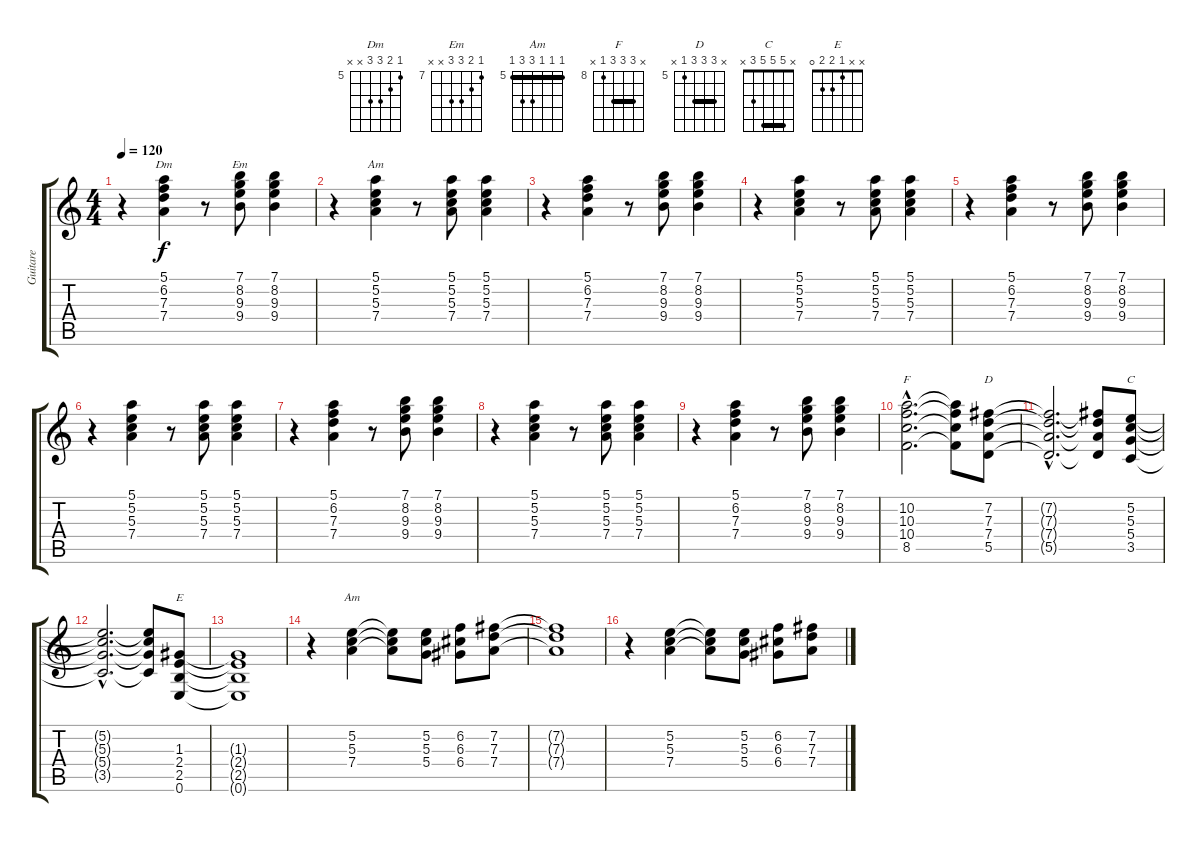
\track ("Guitare" "Guitare") {instrument electricguitarclean}
\staff {score tabs}
\tuning (E4 B3 G3 D3 A2 E2) {hide}
\chord ("Dm" 5 6 7 7 x x) {firstfret 5}
\chord ("Em" 7 8 9 9 x x) {firstfret 7}
\chord ("Am" 5 5 5 7 x x) {firstfret 5 barre 5}
\chord ("F" x 10 10 10 8 x) {firstfret 8 barre 10}
\chord ("D" x 7 7 7 5 x) {firstfret 5 barre 7}
\chord ("C" x 5 5 5 3 x) {barre 5}
\chord ("E" x x 1 2 2 0)
\chord ("Am" 5 5 5 7 7 5) {firstfret 5 barre 5}
\ts (4 4)
\tempo 120
\clef g2
\ks c
r.4{dy f} (5.1 6.2 7.3 7.4).4{ch "Dm"} r.8 (7.1 8.2 9.3 9.4).8{ch "Em"} (7.1 8.2 9.3 9.4).4 |
r.4 (5.1 5.2 5.3 7.4).4{ch "Am"} r.8 (5.1 5.2 5.3 7.4).8 (5.1 5.2 5.3 7.4).4 |
r.4 (5.1 6.2 7.3 7.4).4 r.8 (7.1 8.2 9.3 9.4).8 (7.1 8.2 9.3 9.4).4 |
r.4 (5.1 5.2 5.3 7.4).4 r.8 (5.1 5.2 5.3 7.4).8 (5.1 5.2 5.3 7.4).4 |
r.4 (5.1 6.2 7.3 7.4).4 r.8 (7.1 8.2 9.3 9.4).8 (7.1 8.2 9.3 9.4).4 |
r.4 (5.1 5.2 5.3 7.4).4 r.8 (5.1 5.2 5.3 7.4).8 (5.1 5.2 5.3 7.4).4 |
r.4 (5.1 6.2 7.3 7.4).4 r.8 (7.1 8.2 9.3 9.4).8 (7.1 8.2 9.3 9.4).4 |
r.4 (5.1 5.2 5.3 7.4).4 r.8 (5.1 5.2 5.3 7.4).8 (5.1 5.2 5.3 7.4).4 |
r.4 (5.1 6.2 7.3 7.4).4 r.8 (7.1 8.2 9.3 9.4).8 (7.1 8.2 9.3 9.4).4 |
(10.2{hac} 10.3{hac} 10.4{hac} 8.5{hac}).2{d ch "F"} (10.2{t} 10.3{t} 10.4{t} 8.5{t}).8 (7.2 7.3 7.4 5.5).8{ch "D"} |
(7.2{hac t} 7.3{hac t} 7.4{hac t} 5.5{hac t}).2{d} (7.2{t} 7.3{t} 7.4{t} 5.5{t}).8 (5.2 5.3 5.4 3.5).8{ch "C"} |
(5.2{hac t} 5.3{hac t} 5.4{hac t} 3.5{hac t}).2{d} (5.2{t} 5.3{t} 5.4{t} 3.5{t}).8 (1.3 2.4 2.5 0.6).8{ch "E"} |
(1.3{t} 2.4{t} 2.5{t} 0.6{t}).1 |
r.4 (5.2 5.3 7.4).4{ch "Am"} (5.2{t} 5.3{t} 7.4{t}).8 (5.2 5.3 5.4).8 (6.2 6.3 6.4).8 (7.2 7.3 7.4).8 |
(7.2{t} 7.3{t} 7.4{t}).1 |
r.4 (5.2 5.3 7.4).4 (5.2{t} 5.3{t} 7.4{t}).8 (5.2 5.3 5.4).8 (6.2 6.3 6.4).8 (7.2 7.3 7.4).8
